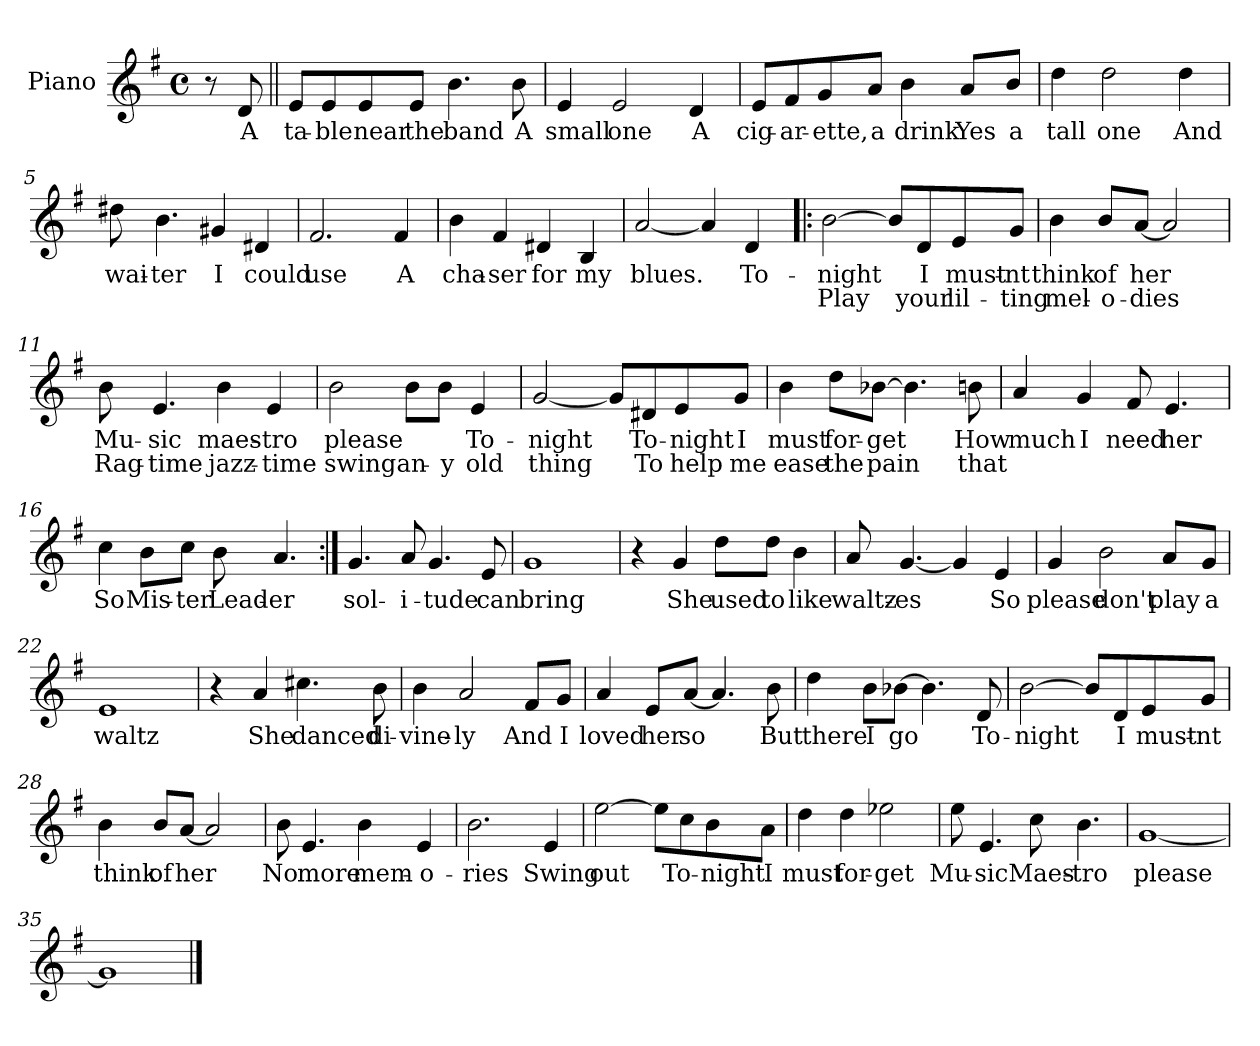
**kern	**text	**text
*part1	*part1	*part1
*staff1	*staff1	*staff1
*I"Piano	*	*
*I'Pno	*	*
*clefG2	*	*
*k[f#]	*	*
*G:	*	*
*M4/4	*	*
*met(c)	*	*
=	=	=
8r	.	.
8d/	A	.
=1||	=1||	=1||
8e/L	ta-	.
8e/	-ble	.
8e/	near	.
8e/J	the	.
4.b\	band	.
8b\	A	.
=2	=2	=2
4e/	small	.
2e/	one	.
4d/	A	.
=3	=3	=3
8e/L	cig-	.
8f#/	-ar-	.
8g/	-ette,	.
8a/J	a	.
4b\	drink	.
8a/L	Yes	.
8b/J	a	.
!!LO:LB:g=z
=4	=4	=4
4dd\	tall	.
2dd\	one	.
4dd\	And	.
=5	=5	=5
8dd#X\	wai-	.
4.b\	-ter	.
4g#X/	I	.
4d#X/	could	.
=6	=6	=6
2.f#/	use	.
4f#/	A	.
=7	=7	=7
4b\	cha-	.
4f#/	-ser	.
4d#X/	for	.
4B/	my	.
=8	=8	=8
[2a/	blues.	.
4a/]	.	.
4d/	To-	.
!!LO:LB:g=z
=9!|:	=9!|:	=9!|:
[2b\	-night	Play
8b/L]	.	.
8d/	I	your
8e/	must-	lil-
8g/J	-nt	-ting
=10	=10	=10
4b\	think	mel-
8b/L	of	-o-
[8a/J	her	-dies
2a/]	.	.
=11	=11	=11
8b\	Mu-	Rag-
4.e/	-sic	-time
4b\	maes-	jazz-
4e/	-tro	-time
=12	=12	=12
2b\	please	swing
8b\L	.	an-
8b\J	.	-y
4e/	To-	old
=13	=13	=13
[2g/	-night	thing
8g/L]	.	.
8d#X/	To-	To
8e/	-night	help
8g/J	I	me
!!LO:LB:g=z
=14	=14	=14
4b\	must	ease
8dd\L	for-	the
[8b-X\J	-get	pain
4.b-\]	.	.
8bn\	How	that
=15	=15	=15
4a/	much	.
4g/	I	.
8f#/	need	.
4.e/	her	.
=16	=16	=16
4cc\	So	.
8b\L	Mis-	.
8cc\J	-ter	.
8b\	Lead-	.
4.a/	-er	.
=17:|!	=17:|!	=17:|!
4.g/	sol-	.
8a/	-i-	.
4.g/	-tude	.
8e/	can	.
=18	=18	=18
1g	bring	.
!!LO:LB:g=z
=19	=19	=19
4r	.	.
4g/	She	.
8dd\L	used	.
8dd\J	to	.
4b\	like	.
=20	=20	=20
8a/	waltz-	.
[4.g/	-es	.
4g/]	.	.
4e/	So	.
=21	=21	=21
4g/	please	.
2b\	don't	.
8a/L	play	.
8g/J	a	.
=22	=22	=22
1e	waltz	.
=23	=23	=23
4r	.	.
4a/	She	.
4.cc#X\	danced	.
8b\	di-	.
=24	=24	=24
4b\	-vine-	.
2a/	-ly	.
8f#/L	And	.
8g/J	I	.
!!LO:LB:g=z
=25	=25	=25
4a/	loved	.
8e/L	her	.
[8a/J	so	.
4.a/]	.	.
8b\	But	.
=26	=26	=26
4dd\	there	.
8b\L	I	.
[8b-X\J	go	.
4.b-\]	.	.
8d/	To-	.
=27	=27	=27
[2b\	-night	.
8b/L]	.	.
8d/	I	.
8e/	must-	.
8g/J	-nt	.
=28	=28	=28
4b\	think	.
8b/L	of	.
[8a/J	her	.
2a/]	.	.
=29	=29	=29
8b\	No	.
4.e/	more	.
4b\	mem-	.
4e/	-o-	.
!!LO:LB:g=z
=30	=30	=30
2.b\	-ries	.
4e/	Swing	.
=31	=31	=31
[2ee\	out	.
8ee\L]	.	.
8cc\	To-	.
8b\	-night	.
8a\J	I	.
=32	=32	=32
4dd\	must	.
4dd\	for-	.
2ee-X\	-get	.
=33	=33	=33
8ee\	Mu-	.
4.e/	-sic	.
8cc\	Maes-	.
4.b\	-tro	.
=34	=34	=34
[1g	please	.
=35	=35	=35
1g]	.	.
==	==	==
*-	*-	*-
